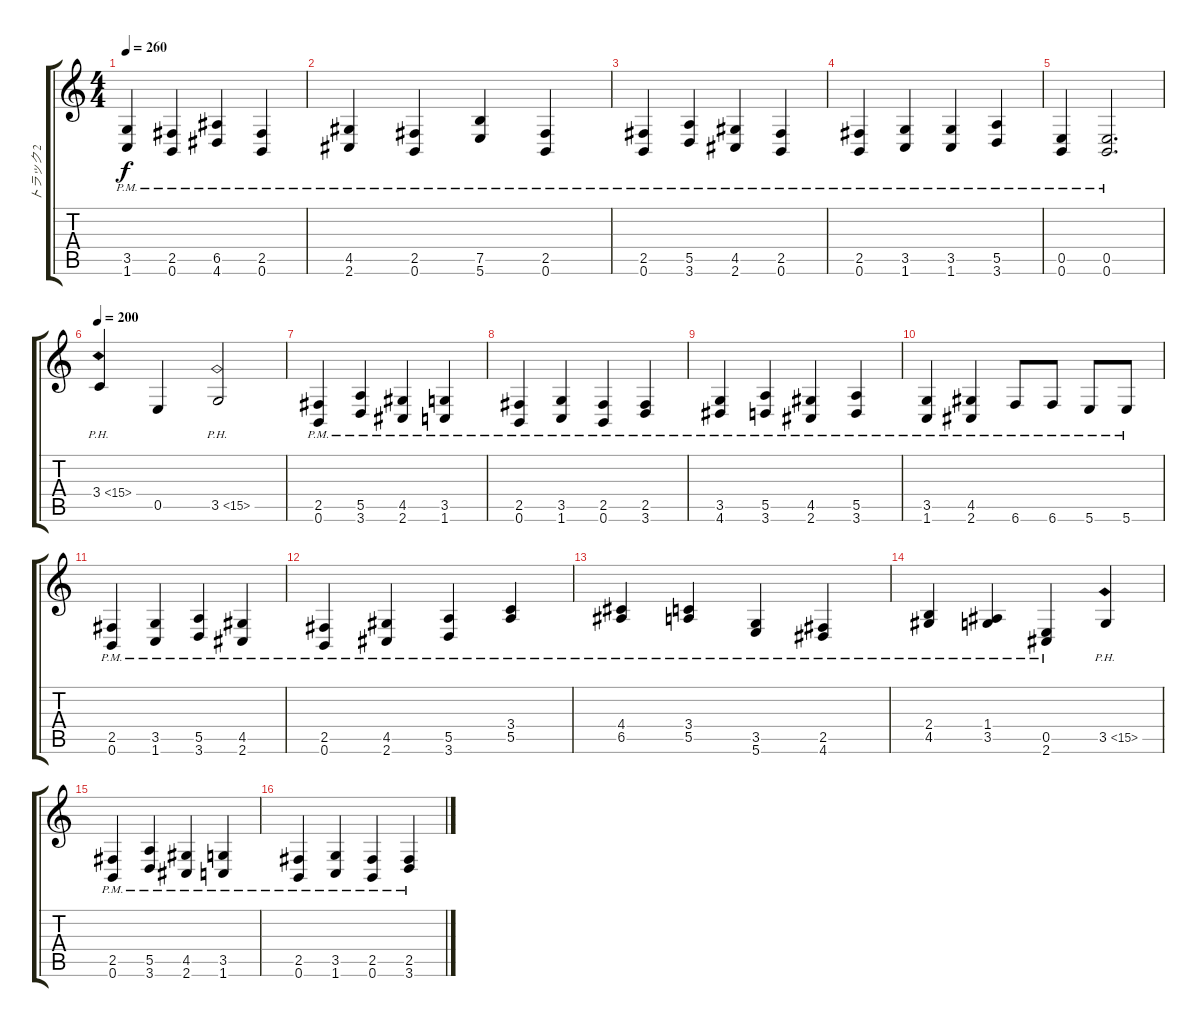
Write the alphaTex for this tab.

\track ("トラック 2" "トラック 2") {instrument distortionguitar}
\staff {score tabs}
\tuning (B3 Gb3 D3 A2 E2 B1) {hide}
\ts (4 4)
\tempo 260
\clef g2
\ks c
(3.5{pm} 1.6{pm}).4{dy f} (2.5{pm} 0.6{pm}).4 (6.5{pm} 4.6{pm}).4 (2.5{pm} 0.6{pm}).4 |
(4.5{pm} 2.6{pm}).4 (2.5{pm} 0.6{pm}).4 (7.5{pm} 5.6{pm}).4 (2.5{pm} 0.6{pm}).4 |
(2.5{pm} 0.6{pm}).4 (5.5{pm} 3.6{pm}).4 (4.5{pm} 2.6{pm}).4 (2.5{pm} 0.6{pm}).4 |
(2.5{pm} 0.6{pm}).4 (3.5{pm} 1.6{pm}).4 (3.5{pm} 1.6{pm}).4 (5.5{pm} 3.6{pm}).4 |
(0.5{pm} 0.6{pm}).4 (0.5{pm} 0.6{pm}).2{d} |
\tempo 200
3.4{ph 12}.4 0.5.4 3.5{ph 12}.2 |
(2.5{pm} 0.6{pm}).4 (5.5{pm} 3.6{pm}).4 (4.5{pm} 2.6{pm}).4 (3.5{pm} 1.6{pm}).4 |
(2.5{pm} 0.6{pm}).4 (3.5{pm} 1.6{pm}).4 (2.5{pm} 0.6{pm}).4 (2.5{pm} 3.6{pm}).4 |
(3.5{pm} 4.6{pm}).4 (5.5{pm} 3.6{pm}).4 (4.5{pm} 2.6{pm}).4 (5.5{pm} 3.6{pm}).4 |
(3.5{pm} 1.6{pm}).4 (4.5{pm} 2.6{pm}).4 6.6{pm}.8 6.6{pm}.8 5.6{pm}.8 5.6{pm}.8 |
(2.5{pm} 0.6{pm}).4 (3.5{pm} 1.6{pm}).4 (5.5{pm} 3.6{pm}).4 (4.5{pm} 2.6{pm}).4 |
(2.5{pm} 0.6{pm}).4 (4.5{pm} 2.6{pm}).4 (5.5{pm} 3.6{pm}).4 (3.4{pm} 5.5{pm}).4 |
(4.4{pm} 6.5{pm}).4 (3.4{pm} 5.5{pm}).4 (3.5{pm} 5.6{pm}).4 (2.5{pm} 4.6{pm}).4 |
(2.4{pm} 4.5{pm}).4 (1.4{pm} 3.5{pm}).4 (0.5{pm} 2.6{pm}).4 3.5{ph 12}.4 |
(2.5{pm} 0.6{pm}).4 (5.5{pm} 3.6{pm}).4 (4.5{pm} 2.6{pm}).4 (3.5{pm} 1.6{pm}).4 |
(2.5{pm} 0.6{pm}).4 (3.5{pm} 1.6{pm}).4 (2.5{pm} 0.6{pm}).4 (2.5{pm} 3.6{pm}).4
